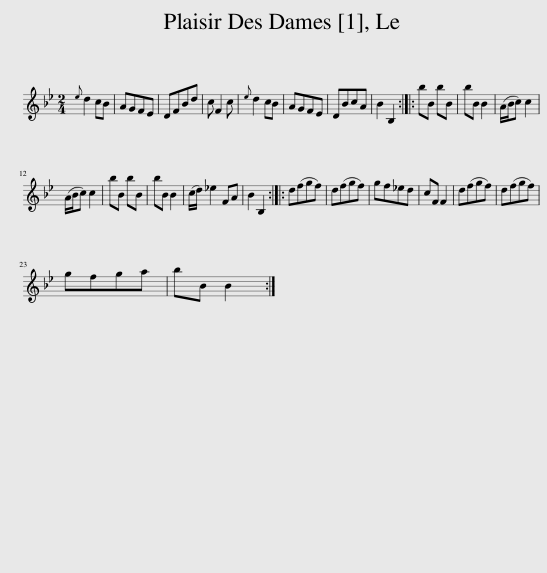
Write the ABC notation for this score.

X:1
L:1/8
M:2/4
I:linebreak $
K:Bb
V:1 treble
V:1
{e} d2 cB | AGFE | DFBd | c F2 c |{e} d2 cB | %5
 AGFE | DBcA | B2 B,2 :: bB bB | bB B2 | %10
 (A/B/c) c2 |$ (A/B/c) c2 | bB bB | bB B2 | (c/d/) _e2 FA | %15
 B2 B,2 :: d(fgf) | d(fgf) | gf_ed | cF F2 | %20
 d(fgf) | d(fgf) |$ gfga | bB B2 :| %24
